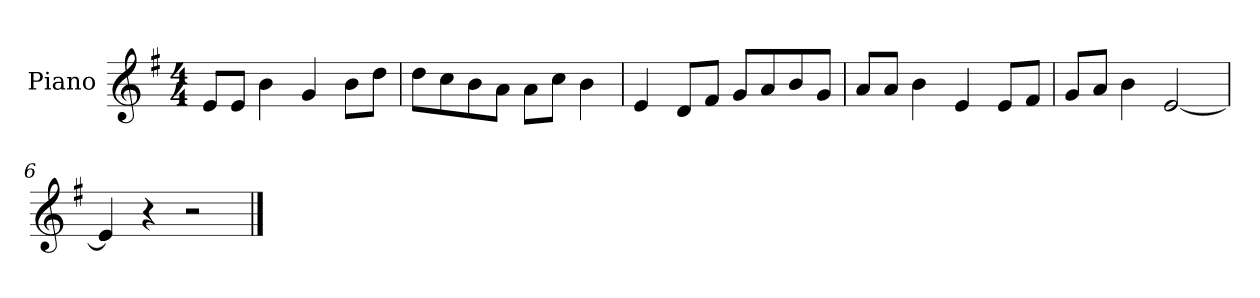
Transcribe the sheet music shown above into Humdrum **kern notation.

**kern
*part1
*staff1
*I"Piano
*I'P-no
*clefG2
*k[f#]
*M4/4
*MM90
=1
8e/L
8e/J
4b\
4g/
8b\L
8dd\J
=2
8dd\L
8cc\
8b\
8a\J
8a\L
8cc\J
4b\
=3
4e/
8d/L
8f#/J
8g/L
8a/
8b/
8g/J
=4
8a/L
8a/J
4b\
4e/
8e/L
8f#/J
=5
8g/L
8a/J
4b\
[2e/
=6
4e/]
4r
2r
==
*-
